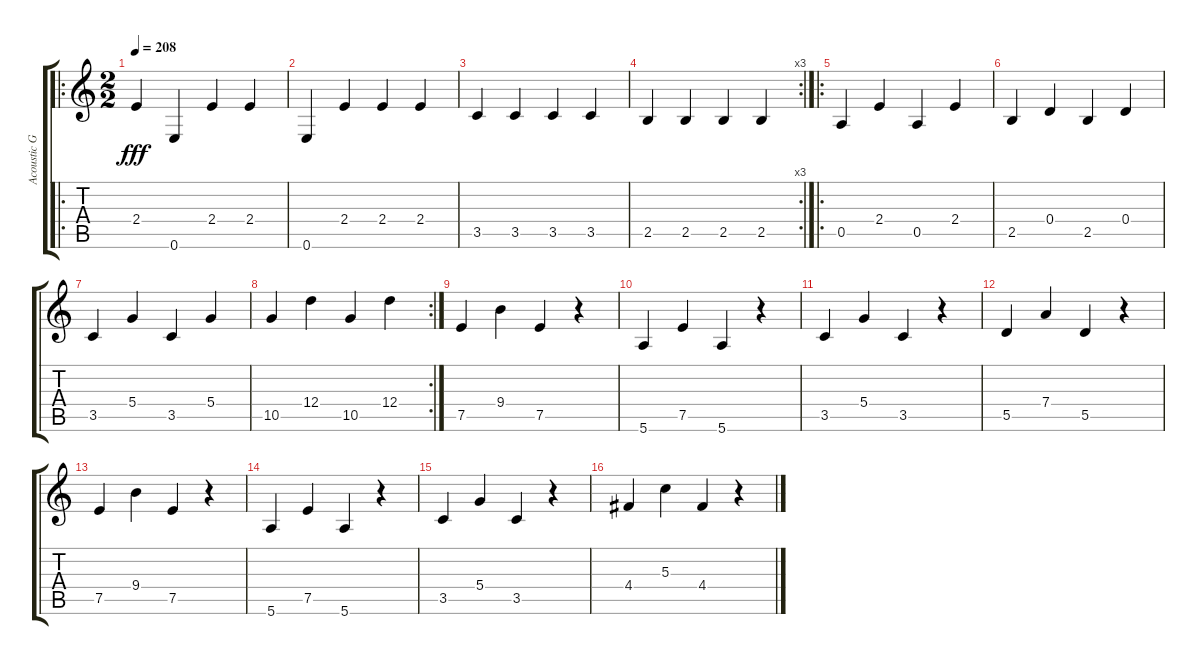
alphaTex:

\track ("Acoustic Guitar" "Acoustic G") {instrument acousticguitarsteel}
\staff {score tabs}
\tuning (E4 B3 G3 D3 A2 E2) {hide}
\ro
\ts (2 2)
\tempo 208
\clef g2
\ks c
2.4.4{dy fff} 0.6.4 2.4.4 2.4.4 |
0.6.4 2.4.4 2.4.4 2.4.4 |
3.5.4 3.5.4 3.5.4 3.5.4 |
\rc 3
2.5.4 2.5.4 2.5.4 2.5.4 |
\ro
0.5.4 2.4.4 0.5.4 2.4.4 |
2.5.4 0.4.4 2.5.4 0.4.4 |
3.5.4 5.4.4 3.5.4 5.4.4 |
\rc 2
10.5.4 12.4.4 10.5.4 12.4.4 |
7.5.4 9.4.4 7.5.4 r.4 |
5.6.4 7.5.4 5.6.4 r.4 |
3.5.4 5.4.4 3.5.4 r.4 |
5.5.4 7.4.4 5.5.4 r.4 |
7.5.4 9.4.4 7.5.4 r.4 |
5.6.4 7.5.4 5.6.4 r.4 |
3.5.4 5.4.4 3.5.4 r.4 |
4.4.4 5.3.4 4.4.4 r.4
